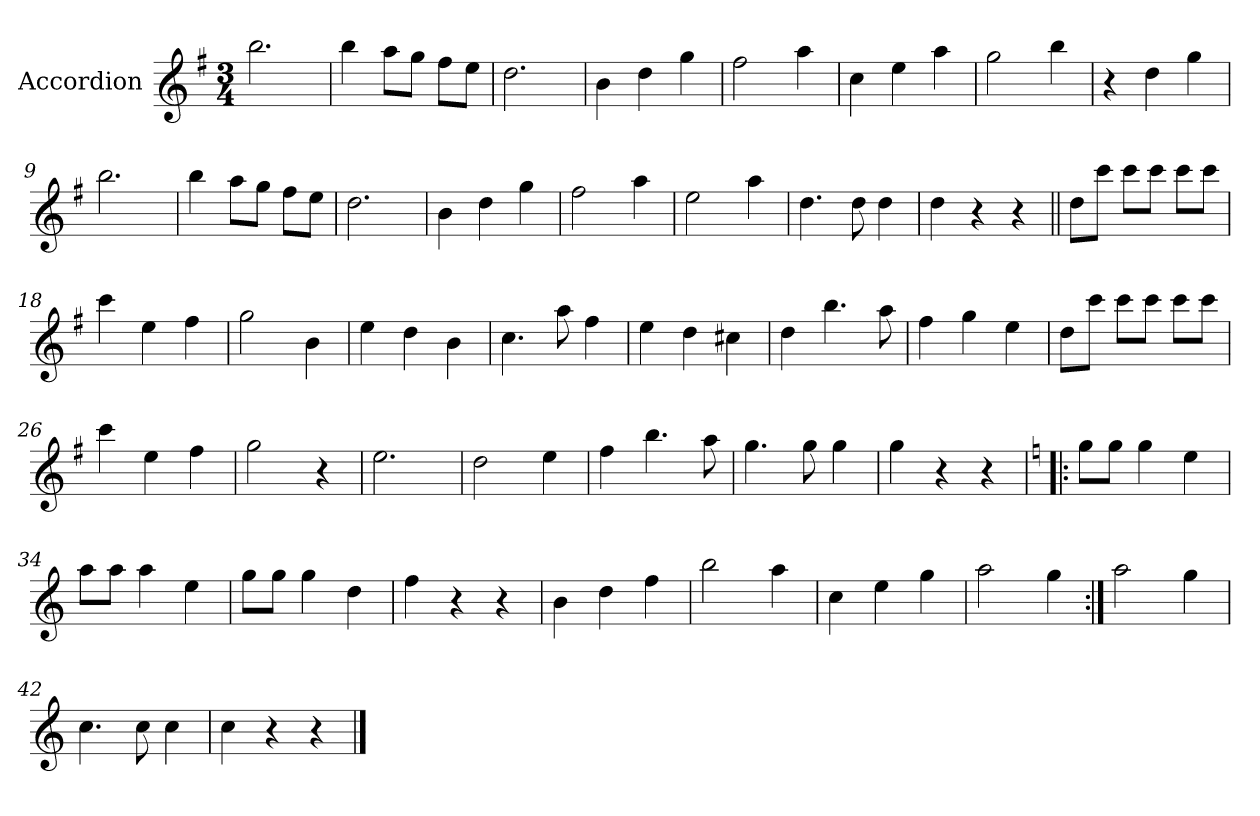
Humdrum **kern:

**kern
*part1
*staff1
*I"Accordion
*I'Acc
*clefG2
*k[f#]
*G:
*M3/4
=1
2.bb\
=2
4bb\
8aa\L
8gg\J
8ff#\L
8ee\J
=3
2.dd\
=4
4b\
4dd\
4gg\
=5
2ff#\
4aa\
=6
4cc\
4ee\
4aa\
=7
2gg\
4bb\
=8
4r
4dd\
4gg\
=9
2.bb\
=10
4bb\
8aa\L
8gg\J
8ff#\L
8ee\J
=11
2.dd\
=12
4b\
4dd\
4gg\
=13
2ff#\
4aa\
!!LO:LB:g=z
=14
2ee\
4aa\
=15
4.dd\
8dd\
4dd\
=16
4dd\
4r
4r
=17||
8dd\L
8ccc\J
8ccc\L
8ccc\J
8ccc\L
8ccc\J
=18
4ccc\
4ee\
4ff#\
=19
2gg\
4b\
=20
4ee\
4dd\
4b\
=21
4.cc\
8aa\
4ff#\
=22
4ee\
4dd\
4cc#X\
=23
4dd\
4.bb\
8aa\
=24
4ff#\
4gg\
4ee\
!!LO:LB:g=z
=25
8dd\L
8ccc\J
8ccc\L
8ccc\J
8ccc\L
8ccc\J
=26
4ccc\
4ee\
4ff#\
=27
2gg\
4r
=28
2.ee\
=29
2dd\
4ee\
=30
4ff#\
4.bb\
8aa\
=31
4.gg\
8gg\
4gg\
=32
4gg\
4r
4r
=33!|:
*k[]
*C:
8gg\L
8gg\J
4gg\
4ee\
=34
8aa\L
8aa\J
4aa\
4ee\
=35
8gg\L
8gg\J
4gg\
4dd\
!!LO:LB:g=z
=36
4ff\
4r
4r
=37
4b\
4dd\
4ff\
=38
2bb\
4aa\
=39
4cc\
4ee\
4gg\
=40
2aa\
4gg\
=41:|!
2aa\
4gg\
=42
4.cc\
8cc\
4cc\
=43
4cc\
4r
4r
==
*-
